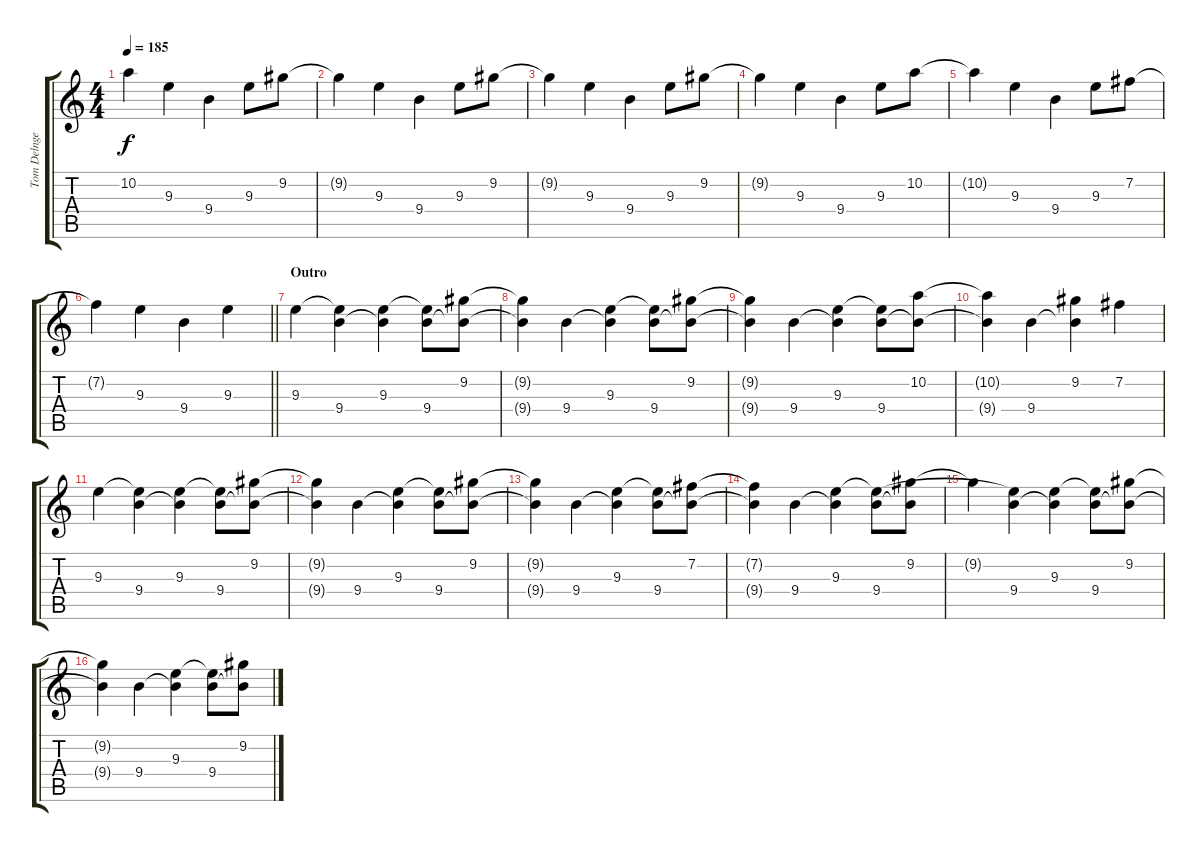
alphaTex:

\track ("Tom Delnge - Guitar" "Tom Delnge") {instrument distortionguitar}
\staff {score tabs}
\tuning (E4 B3 G3 D3 A2 E2) {hide}
\ts (4 4)
\tempo 185
\clef g2
\ks c
10.2{t}.4{dy f} 9.3.4 9.4.4 9.3.8 9.2.8 |
9.2{t}.4 9.3.4 9.4.4 9.3.8 9.2.8 |
9.2{t}.4 9.3.4 9.4.4 9.3.8 9.2.8 |
9.2{t}.4 9.3.4 9.4.4 9.3.8 10.2.8 |
10.2{t}.4 9.3.4 9.4.4 9.3.8 7.2.8 |
\barLineRight lightlight
7.2{t}.4 9.3.4 9.4.4 9.3.4{volume 11 balance 8} |
\section ("" "Outro")
9.3.4 (9.3{t} 9.4).4 (9.3 9.4{t}).4 (9.3{t} 9.4).8 (9.2 9.4{t}).8 |
(9.2{t} 9.4{t}).4 9.4.4 (9.3 9.4{t}).4 (9.3{t} 9.4).8 (9.2 9.4{t}).8 |
(9.2{t} 9.4{t}).4 9.4.4 (9.3 9.4{t}).4 (9.3{t} 9.4).8 (10.2 9.4{t}).8 |
(10.2{t} 9.4{t}).4 9.4.4 (9.2 9.4{t}).4 7.2.4 |
9.3.4 (9.3{t} 9.4).4 (9.3 9.4{t}).4 (9.3{t} 9.4).8 (9.2 9.4{t}).8 |
(9.2{t} 9.4{t}).4 9.4.4 (9.3 9.4{t}).4 (9.3{t} 9.4).8 (9.2 9.4{t}).8 |
(9.2{t} 9.4{t}).4 9.4.4 (9.3 9.4{t}).4 (9.3{t} 9.4).8 (7.2 9.4{t}).8 |
(7.2{t} 9.4{t}).4 9.4.4 (9.3 9.4{t}).4 (9.3{t} 9.4).8 (9.2 9.4{t}).8 |
9.2{t}.4 (9.3{t} 9.4).4 (9.3 9.4{t}).4 (9.3{t} 9.4).8 (9.2 9.4{t}).8 |
(9.2{t} 9.4{t}).4 9.4.4 (9.3 9.4{t}).4 (9.3{t} 9.4).8 (9.2 9.4{t}).8
